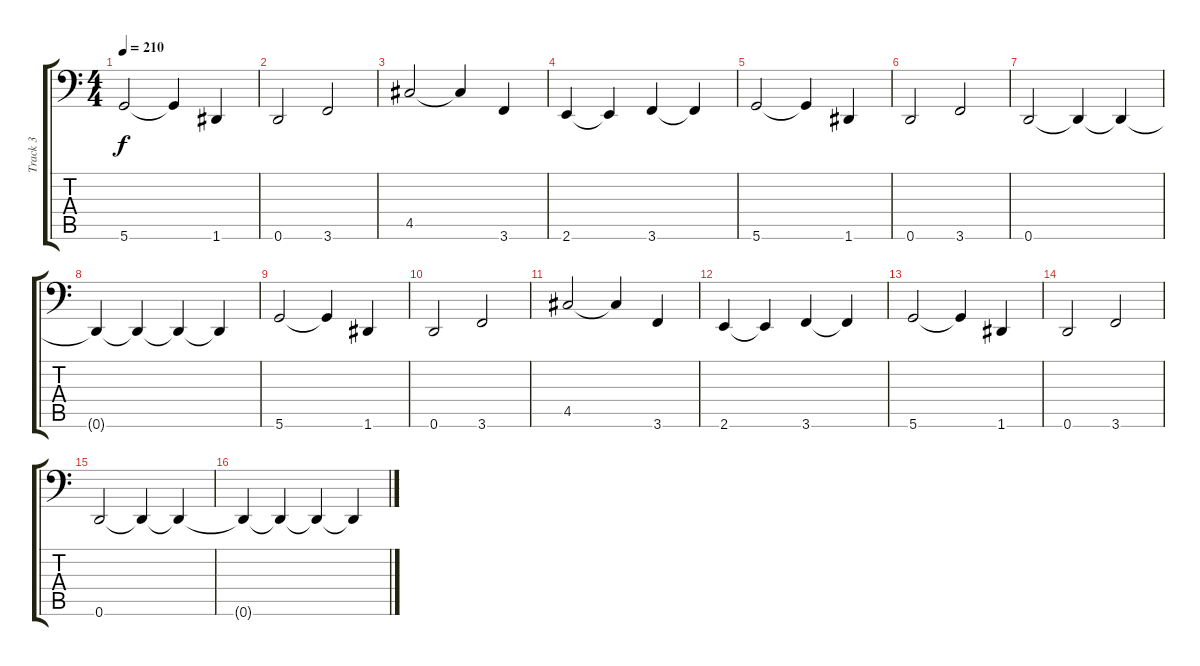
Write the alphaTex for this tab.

\track ("Track 3" "Track 3") {instrument slapbass1}
\staff {score tabs}
\tuning (E3 B2 G2 D2 A1 D1) {hide}
\ts (4 4)
\tempo 210
\clef f4
\ks c
5.6.2{dy f} 5.6{t}.4 1.6.4 |
0.6.2 3.6.2 |
4.5.2 4.5{t}.4 3.6.4 |
2.6.4 2.6{t}.4 3.6.4 3.6{t}.4 |
5.6.2 5.6{t}.4 1.6.4 |
0.6.2 3.6.2 |
0.6.2 0.6{t}.4 0.6{t}.4 |
0.6{t}.4 0.6{t}.4 0.6{t}.4 0.6{t}.4 |
5.6.2 5.6{t}.4 1.6.4 |
0.6.2 3.6.2 |
4.5.2 4.5{t}.4 3.6.4 |
2.6.4 2.6{t}.4 3.6.4 3.6{t}.4 |
5.6.2 5.6{t}.4 1.6.4 |
0.6.2 3.6.2 |
0.6.2 0.6{t}.4 0.6{t}.4 |
0.6{t}.4 0.6{t}.4 0.6{t}.4 0.6{t}.4
